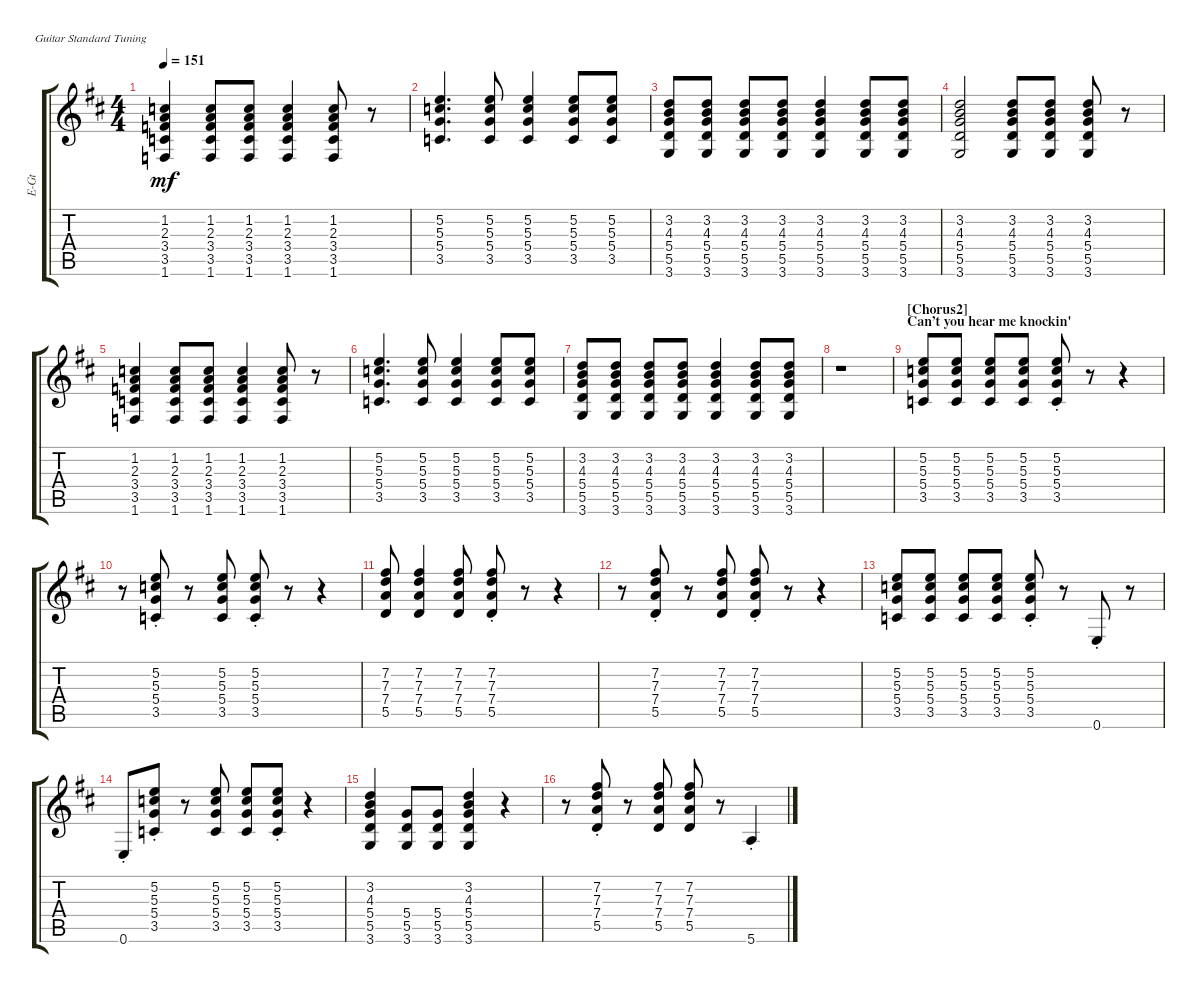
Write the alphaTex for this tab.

\bracketExtendMode groupsimilarinstruments
\track ("Electric Guitar- Mick" "E-Gt") {instrument electricguitarclean}
\staff {score tabs}
\tuning (E4 B3 G3 D3 A2 E2)
\ts (4 4)
\tempo 151
\clef g2
\ks d
(1.6{acc forcenatural} 3.5{acc forcenatural} 3.4{acc forcenatural} 2.3{acc forcenatural} 1.2{acc forcenatural}).4{dy mf} (1.6{acc forcenatural} 3.5{acc forcenatural} 3.4{acc forcenatural} 2.3{acc forcenatural} 1.2{acc forcenatural}).8 (1.6{acc forcenatural} 3.5{acc forcenatural} 3.4{acc forcenatural} 2.3{acc forcenatural} 1.2{acc forcenatural}).8 (1.6{acc forcenatural} 3.5{acc forcenatural} 3.4{acc forcenatural} 2.3{acc forcenatural} 1.2{acc forcenatural}).4 (1.6{acc forcenatural} 3.5{acc forcenatural} 3.4{acc forcenatural} 2.3{acc forcenatural} 1.2{acc forcenatural}).8 r.8 |
(3.5{acc forcenatural} 5.4{acc forcenatural} 5.3{acc forcenatural} 5.2{acc forcenatural}).4{d} (3.5{acc forcenatural} 5.4{acc forcenatural} 5.3{acc forcenatural} 5.2{acc forcenatural}).8 (3.5{acc forcenatural} 5.4{acc forcenatural} 5.3{acc forcenatural} 5.2{acc forcenatural}).4 (3.5{acc forcenatural} 5.4{acc forcenatural} 5.3{acc forcenatural} 5.2{acc forcenatural}).8 (3.5{acc forcenatural} 5.4{acc forcenatural} 5.3{acc forcenatural} 5.2{acc forcenatural}).8 |
(3.6{acc forcenatural} 5.5{acc forcenatural} 5.4{acc forcenatural} 4.3{acc forcenatural} 3.2{acc forcenatural}).8 (3.6{acc forcenatural} 5.5{acc forcenatural} 5.4{acc forcenatural} 4.3{acc forcenatural} 3.2{acc forcenatural}).8 (3.6{acc forcenatural} 5.5{acc forcenatural} 5.4{acc forcenatural} 4.3{acc forcenatural} 3.2{acc forcenatural}).8 (3.6{acc forcenatural} 5.5{acc forcenatural} 5.4{acc forcenatural} 4.3{acc forcenatural} 3.2{acc forcenatural}).8 (3.6{acc forcenatural} 5.5{acc forcenatural} 5.4{acc forcenatural} 4.3{acc forcenatural} 3.2{acc forcenatural}).4 (3.6{acc forcenatural} 5.5{acc forcenatural} 5.4{acc forcenatural} 4.3{acc forcenatural} 3.2{acc forcenatural}).8 (3.6{acc forcenatural} 5.5{acc forcenatural} 5.4{acc forcenatural} 4.3{acc forcenatural} 3.2{acc forcenatural}).8 |
(3.6{acc forcenatural} 5.5{acc forcenatural} 5.4{acc forcenatural} 4.3{acc forcenatural} 3.2{acc forcenatural}).2 (3.6{acc forcenatural} 5.5{acc forcenatural} 5.4{acc forcenatural} 4.3{acc forcenatural} 3.2{acc forcenatural}).8 (3.6{acc forcenatural} 5.5{acc forcenatural} 5.4{acc forcenatural} 4.3{acc forcenatural} 3.2{acc forcenatural}).8 (3.6{acc forcenatural} 5.5{acc forcenatural} 5.4{acc forcenatural} 4.3{acc forcenatural} 3.2{acc forcenatural}).8 r.8 |
(1.6{acc forcenatural} 3.5{acc forcenatural} 3.4{acc forcenatural} 2.3{acc forcenatural} 1.2{acc forcenatural}).4 (1.6{acc forcenatural} 3.5{acc forcenatural} 3.4{acc forcenatural} 2.3{acc forcenatural} 1.2{acc forcenatural}).8 (1.6{acc forcenatural} 3.5{acc forcenatural} 3.4{acc forcenatural} 2.3{acc forcenatural} 1.2{acc forcenatural}).8 (1.6{acc forcenatural} 3.5{acc forcenatural} 3.4{acc forcenatural} 2.3{acc forcenatural} 1.2{acc forcenatural}).4 (1.6{acc forcenatural} 3.5{acc forcenatural} 3.4{acc forcenatural} 2.3{acc forcenatural} 1.2{acc forcenatural}).8 r.8 |
(3.5{acc forcenatural} 5.4{acc forcenatural} 5.3{acc forcenatural} 5.2{acc forcenatural}).4{d} (3.5{acc forcenatural} 5.4{acc forcenatural} 5.3{acc forcenatural} 5.2{acc forcenatural}).8 (3.5{acc forcenatural} 5.4{acc forcenatural} 5.3{acc forcenatural} 5.2{acc forcenatural}).4 (3.5{acc forcenatural} 5.4{acc forcenatural} 5.3{acc forcenatural} 5.2{acc forcenatural}).8 (3.5{acc forcenatural} 5.4{acc forcenatural} 5.3{acc forcenatural} 5.2{acc forcenatural}).8 |
(3.6{acc forcenatural} 5.5{acc forcenatural} 5.4{acc forcenatural} 4.3{acc forcenatural} 3.2{acc forcenatural}).8 (3.6{acc forcenatural} 5.5{acc forcenatural} 5.4{acc forcenatural} 4.3{acc forcenatural} 3.2{acc forcenatural}).8 (3.6{acc forcenatural} 5.5{acc forcenatural} 5.4{acc forcenatural} 4.3{acc forcenatural} 3.2{acc forcenatural}).8 (3.6{acc forcenatural} 5.5{acc forcenatural} 5.4{acc forcenatural} 4.3{acc forcenatural} 3.2{acc forcenatural}).8 (3.6{acc forcenatural} 5.5{acc forcenatural} 5.4{acc forcenatural} 4.3{acc forcenatural} 3.2{acc forcenatural}).4 (3.6{acc forcenatural} 5.5{acc forcenatural} 5.4{acc forcenatural} 4.3{acc forcenatural} 3.2{acc forcenatural}).8 (3.6{acc forcenatural} 5.5{acc forcenatural} 5.4{acc forcenatural} 4.3{acc forcenatural} 3.2{acc forcenatural}).8 |
r.1 |
\section ("" "[Chorus2]\nCan’t you hear me knockin'\n")
(3.5{acc forcenatural} 5.4{acc forcenatural} 5.3{acc forcenatural} 5.2{acc forcenatural}).8 (3.5{acc forcenatural} 5.4{acc forcenatural} 5.3{acc forcenatural} 5.2{acc forcenatural}).8 (3.5{acc forcenatural} 5.4{acc forcenatural} 5.3{acc forcenatural} 5.2{acc forcenatural}).8 (3.5{acc forcenatural} 5.4{acc forcenatural} 5.3{acc forcenatural} 5.2{acc forcenatural}).8 (3.5{st acc forcenatural} 5.4{st acc forcenatural} 5.3{st acc forcenatural} 5.2{st acc forcenatural}).8 r.8 r.4 |
r.8 (3.5{st acc forcenatural} 5.4{st acc forcenatural} 5.3{st acc forcenatural} 5.2{st acc forcenatural}).8 r.8 (3.5{acc forcenatural} 5.4{acc forcenatural} 5.3{acc forcenatural} 5.2{acc forcenatural}).8 (3.5{st acc forcenatural} 5.4{st acc forcenatural} 5.3{st acc forcenatural} 5.2{st acc forcenatural}).8 r.8 r.4 |
(5.5{acc forcenatural} 7.4{acc forcenatural} 7.3{acc forcenatural} 7.2{acc #}).8 (5.5{acc forcenatural} 7.4{acc forcenatural} 7.3{acc forcenatural} 7.2{acc #}).4 (5.5{acc forcenatural} 7.4{acc forcenatural} 7.3{acc forcenatural} 7.2{acc #}).8 (5.5{st acc forcenatural} 7.4{st acc forcenatural} 7.3{st acc forcenatural} 7.2{st acc #}).8 r.8 r.4 |
r.8 (5.5{st acc forcenatural} 7.4{st acc forcenatural} 7.3{st acc forcenatural} 7.2{st acc #}).8 r.8 (5.5{acc forcenatural} 7.4{acc forcenatural} 7.3{acc forcenatural} 7.2{acc #}).8 (5.5{st acc forcenatural} 7.4{st acc forcenatural} 7.3{st acc forcenatural} 7.2{st acc #}).8 r.8 r.4 |
(3.5{acc forcenatural} 5.4{acc forcenatural} 5.3{acc forcenatural} 5.2{acc forcenatural}).8 (3.5{acc forcenatural} 5.4{acc forcenatural} 5.3{acc forcenatural} 5.2{acc forcenatural}).8 (3.5{acc forcenatural} 5.4{acc forcenatural} 5.3{acc forcenatural} 5.2{acc forcenatural}).8 (3.5{acc forcenatural} 5.4{acc forcenatural} 5.3{acc forcenatural} 5.2{acc forcenatural}).8 (3.5{st acc forcenatural} 5.4{st acc forcenatural} 5.3{st acc forcenatural} 5.2{st acc forcenatural}).8 r.8 0.6{st acc forcenatural}.8 r.8 |
0.6{st acc forcenatural}.8 (3.5{st acc forcenatural} 5.4{st acc forcenatural} 5.3{st acc forcenatural} 5.2{st acc forcenatural}).8 r.8 (3.5{acc forcenatural} 5.4{acc forcenatural} 5.3{acc forcenatural} 5.2{acc forcenatural}).8 (3.5{acc forcenatural} 5.4{acc forcenatural} 5.3{acc forcenatural} 5.2{acc forcenatural}).8 (3.5{st acc forcenatural} 5.4{st acc forcenatural} 5.3{st acc forcenatural} 5.2{st acc forcenatural}).8 r.4 |
(3.6{acc forcenatural} 5.5{acc forcenatural} 5.4{acc forcenatural} 4.3{acc forcenatural} 3.2{acc forcenatural}).4 (3.6{acc forcenatural} 5.5{acc forcenatural} 5.4{acc forcenatural}).8 (3.6{acc forcenatural} 5.5{acc forcenatural} 5.4{acc forcenatural}).8 (3.6{acc forcenatural} 5.5{acc forcenatural} 5.4{acc forcenatural} 4.3{acc forcenatural} 3.2{acc forcenatural}).4 r.4 |
r.8 (5.5{st acc forcenatural} 7.4{st acc forcenatural} 7.3{st acc forcenatural} 7.2{st acc #}).8 r.8 (5.5{acc forcenatural} 7.4{acc forcenatural} 7.3{acc forcenatural} 7.2{acc #}).8 (5.5{acc forcenatural} 7.4{acc forcenatural} 7.3{acc forcenatural} 7.2{acc #}).8 r.8 5.6{st acc forcenatural}.4
